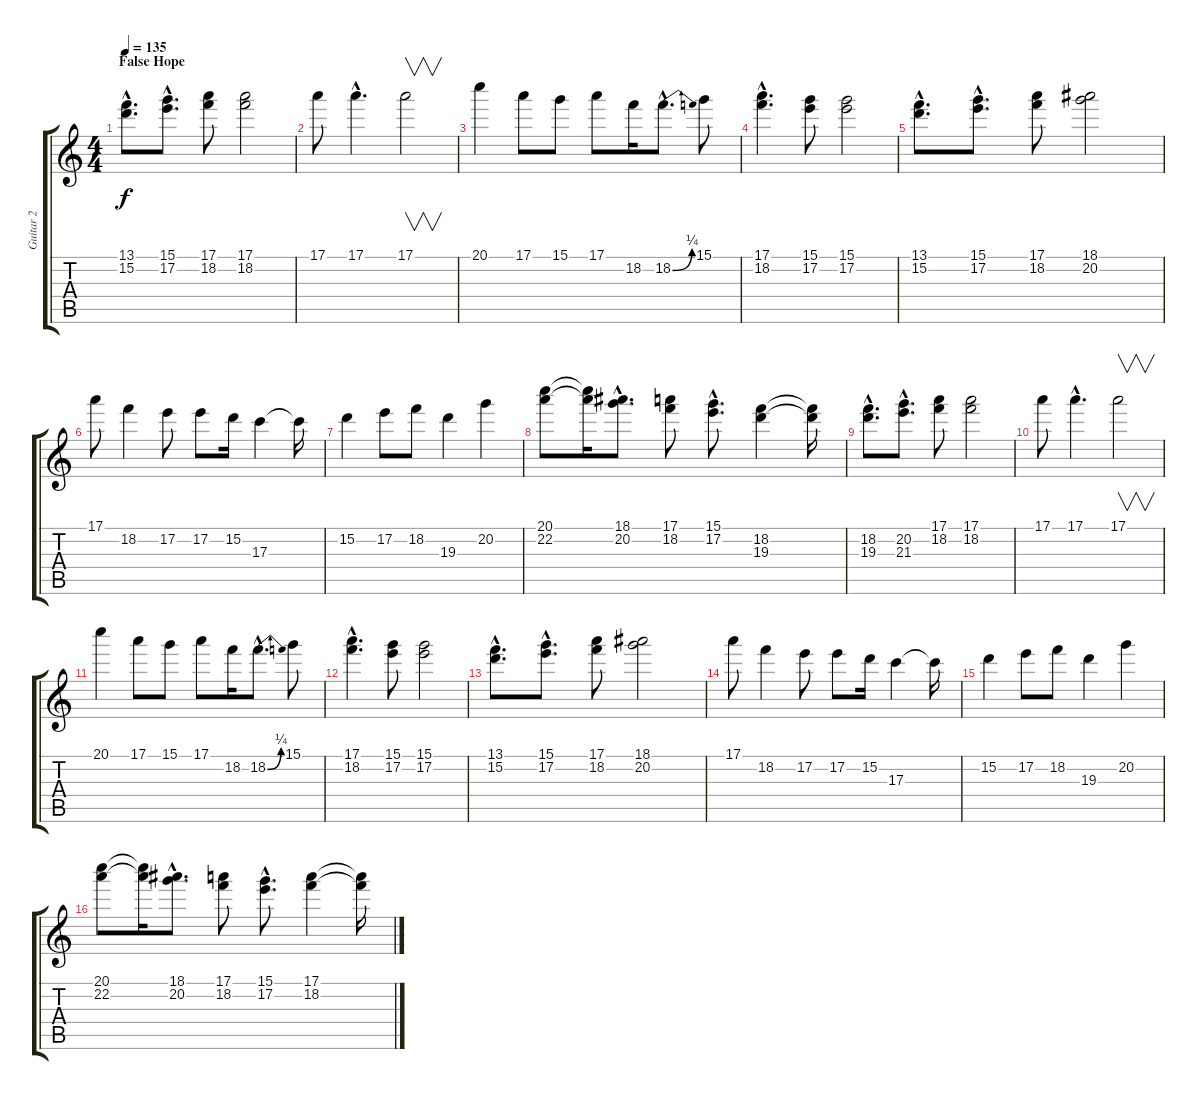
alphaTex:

\track ("Guitar 2" "Guitar 2") {instrument overdrivenguitar}
\staff {score tabs}
\tuning (E4 B3 G3 D3 A2 E2) {hide}
\ts (4 4)
\section ("" "False Hope")
\tempo 135
\clef g2
\ks c
(13.1{hac} 15.2{hac}).8{d dy f} (15.1{hac} 17.2{hac}).8{d} (17.1 18.2).8 (17.1 18.2).2 |
17.1.8 17.1{hac}.4{d} 17.1.2{v} |
20.1.4 17.1.8 15.1.8 17.1.8 18.2.16 18.2{be (bend 0 0 60 1) hac}.8{d} 15.1.8 |
(17.1{hac} 18.2{hac}).4{d} (15.1 17.2).8 (15.1 17.2).2 |
(13.1{hac} 15.2{hac}).8{d} (15.1{hac} 17.2{hac}).8{d} (17.1 18.2).8 (18.1 20.2).2 |
17.1.8 18.2.4 17.2.8 17.2.8 15.2.16 17.3.4 17.3{t}.16 |
15.2.4 17.2.8 18.2.8 19.3.4 20.2.4 |
(20.1 22.2).8 (20.1{t} 22.2{t}).16 (18.1{hac} 20.2{hac}).8{d} (17.1 18.2).8 (15.1{hac} 17.2{hac}).8{d} (18.2 19.3).4 (18.2{t} 19.3{t}).16 |
(18.2{hac} 19.3{hac}).8{d} (20.2{hac} 21.3{hac}).8{d} (17.1 18.2).8 (17.1 18.2).2 |
17.1.8 17.1{hac}.4{d} 17.1.2{v} |
20.1.4 17.1.8 15.1.8 17.1.8 18.2.16 18.2{be (bend 0 0 60 1) hac}.8{d} 15.1.8 |
(17.1{hac} 18.2{hac}).4{d} (15.1 17.2).8 (15.1 17.2).2 |
(13.1{hac} 15.2{hac}).8{d} (15.1{hac} 17.2{hac}).8{d} (17.1 18.2).8 (18.1 20.2).2 |
17.1.8 18.2.4 17.2.8 17.2.8 15.2.16 17.3.4 17.3{t}.16 |
15.2.4 17.2.8 18.2.8 19.3.4 20.2.4 |
(20.1 22.2).8 (20.1{t} 22.2{t}).16 (18.1{hac} 20.2{hac}).8{d} (17.1 18.2).8 (15.1{hac} 17.2{hac}).8{d} (17.1 18.2).4 (17.1{t} 18.2{t}).16
